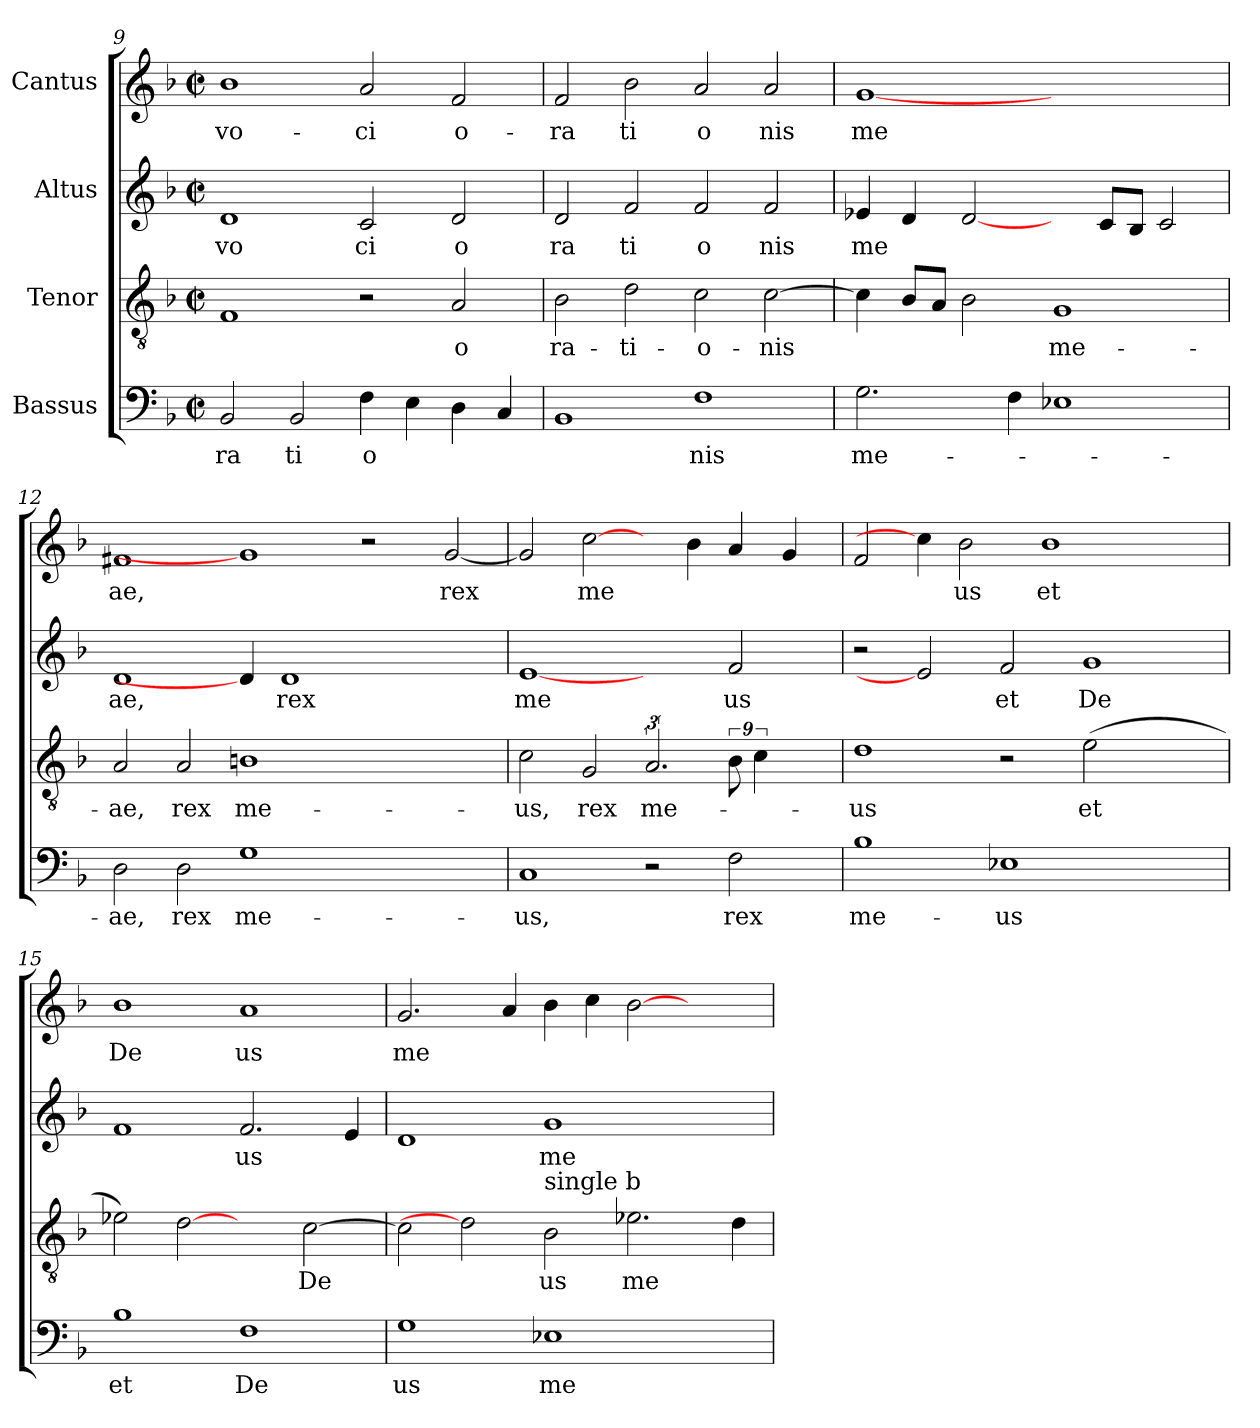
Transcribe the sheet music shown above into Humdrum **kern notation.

**kern	**text	**kern	**text	**kern	**text	**kern	**text
*part4	*part4	*part3	*part3	*part2	*part2	*part1	*part1
*staff4	*staff4	*staff3	*staff3	*staff2	*staff2	*staff1	*staff1
*I"Bassus	*	*I"Tenor	*	*I"Altus	*	*I"Cantus	*
*clefF4	*	*clefGv2	*	*clefG2	*	*clefG2	*
*k[b-]	*	*k[b-]	*	*k[b-]	*	*k[b-]	*
*F:	*	*F:	*	*F:	*	*F:	*
*M2/2	*	*M2/2	*	*M2/2	*	*M2/2	*
*met(c|)	*	*met(c|)	*	*met(c|)	*	*met(c|)	*
=9	=9	=9	=9	=9	=9	=9	=9
!	!LO:LY:b	!	!	!	!LO:LY:b	!	!LO:LY:b
2BB-/	ra	1F	.	1d	vo	1b-	vo-
!	!LO:LY:b	!	!	!	!	!	!
2BB-/	ti	.	.	.	.	.	.
!	!LO:LY:b	!	!	!	!LO:LY:b	!	!LO:LY:b
4F\	o	2r	.	2c/	ci	2a/	-ci
4E\	.	.	.	.	.	.	.
!	!	!	!LO:LY:b	!	!LO:LY:b	!	!LO:LY:b
4D\	.	2A/	o	2d/	o	2f/	o-
4C/	.	.	.	.	.	.	.
!!LO:LB:g=z
=10	=10	=10	=10	=10	=10	=10	=10
!	!	!	!LO:LY:b	!	!LO:LY:b	!	!LO:LY:b
1BB-	.	2B-\	ra-	2d/	ra	2f/	-ra
!	!	!	!LO:LY:b	!	!LO:LY:b	!	!LO:LY:b
.	.	2d\	-ti-	2f/	ti	2b-\	ti
!	!LO:LY:b	!	!LO:LY:b	!	!LO:LY:b	!	!LO:LY:b
1F	nis	2c\	-o-	2f/	o	2a/	o
!	!	!	!LO:LY:b	!	!LO:LY:b	!	!LO:LY:b
.	.	[>2c\	-nis	2f/	nis	2a/	nis
=11	=11	=11	=11	=11	=11	=11	=11
!	!LO:LY:b	!	!	!	!LO:LY:b	!	!LO:LY:b
2.G\	me-	4c\]	.	4e-X/	me	[1g	me
.	.	8B-/L	.	4d/	.	.	.
.	.	8A/J	.	.	.	.	.
.	.	2B-\	.	[2d/	.	.	.
4F\	.	.	.	.	.	.	.
!	!	!	!LO:LY:b	!	!	!	!
1E-X	.	1G	me-	4ryy	.	1ryy	.
.	.	.	.	8c/L	.	.	.
.	.	.	.	8B-/J	.	.	.
.	.	.	.	2c/	.	.	.
=12	=12	=12	=12	=12	=12	=12	=12
!	!LO:LY:b	!	!LO:LY:b	!	!LO:LY:b	!	!LO:LY:b
2D\	-ae,	2A/	-ae,	1d	ae,	1f#X	ae,
!	!LO:LY:b	!	!LO:LY:b	!	!	!	!
2D\	rex	2A/	rex	.	.	.	.
!	!LO:LY:b	!	!LO:LY:b	!	!	!	!
1G	me-	1Bn	me-	4d/]	.	1g]	.
!	!	!	!	!	!LO:LY:b	!	!
.	.	.	.	1d	rex	.	.
1ryy	.	1ryy	.	.	.	2r	.
.	.	.	.	2.ryy	.	.	.
!	!	!	!	!	!	!	!LO:LY:b
.	.	.	.	.	.	[<2g/	rex
=13	=13	=13	=13	=13	=13	=13	=13
!	!LO:LY:b	!	!LO:LY:b	!	!LO:LY:b	!	!
1C	-us,	2c\	-us,	[1e	me	2g/]	.
!	!	!	!LO:LY:b	!	!	!	!LO:LY:b
.	.	2G/	rex	.	.	[2cc\	me
!	!	!	!LO:LY:b	!	!	!	!
2r	.	3.A/	me-	2ryy	.	4ryy	.
.	.	.	.	.	.	4b-\	.
!	!LO:LY:b	!	!	!	!LO:LY:b	!	!
2F\	rex	9B-\	.	2f/	us	4a/	.
.	.	9%2c\	.	.	.	.	.
.	.	.	.	.	.	4g/	.
.	.	6ryy	.	.	.	.	.
=14	=14	=14	=14	=14	=14	=14	=14
!	!LO:LY:b	!	!LO:LY:b	!	!	!	!
1B-	me-	1d	-us	2r	.	2f/	.
.	.	.	.	2e]	.	4cc\]	.
!	!	!	!	!	!	!	!LO:LY:b
.	.	.	.	.	.	2b-\	us
!	!LO:LY:b	!	!	!	!LO:LY:b	!	!
1E-X	-us	2r	.	2f/	et	.	.
!	!	!	!	!	!	!	!LO:LY:b
.	.	.	.	.	.	1b-	et
!	!	!	!LO:LY:b	!	!LO:LY:b	!	!
.	.	(>2e\	et	1g	De	.	.
2ryy	.	2ryy	.	.	.	.	.
.	.	.	.	.	.	4ryy	.
!!LO:PB:g=z
=15	=15	=15	=15	=15	=15	=15	=15
!	!LO:LY:b	!	!	!	!	!	!LO:LY:b
1B-	et	2e-X\)	.	1f	.	1b-	De
.	.	[2d	.	.	.	.	.
!	!LO:LY:b	!	!	!	!LO:LY:b	!	!LO:LY:b
1F	De	2ryy	.	2.f/	us	1a	us
!	!	!	!LO:LY:b	!	!	!	!
.	.	[>2c\	De	.	.	.	.
.	.	.	.	4e/	.	.	.
=16	=16	=16	=16	=16	=16	=16	=16
!	!LO:LY:b	!	!	!	!	!	!LO:LY:b
1G	us	2c\]	.	1d	.	2.g/	me
.	.	2d]	.	.	.	.	.
.	.	.	.	.	.	4a/	.
!	!	!LO:TX:a:t=single b	!	!	!	!	!
!	!LO:LY:b	!	!LO:LY:b	!	!LO:LY:b	!	!
1E-X	me	2B-\	us	1g	me	4b-\	.
.	.	.	.	.	.	4cc\	.
!	!	!	!LO:LY:b	!	!	!	!
.	.	2.e-\	me	.	.	[>2b-\	.
2ryy	.	.	.	2ryy	.	2ryy	.
.	.	4d\	.	.	.	.	.
=	=	=	=	=	=	=	=
*-	*-	*-	*-	*-	*-	*-	*-
